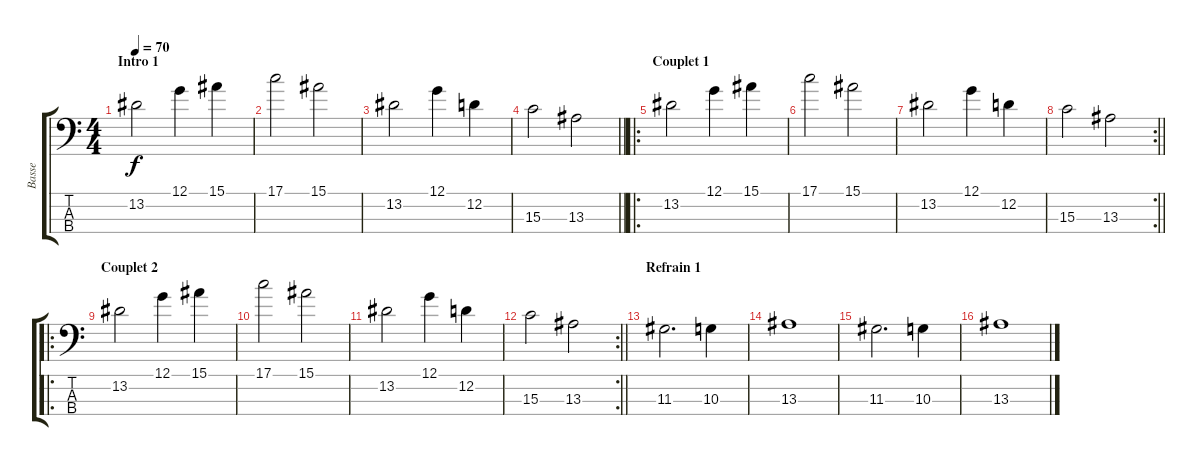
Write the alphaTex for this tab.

\track ("Basse" "Basse") {instrument electricbassfinger}
\staff {score tabs}
\tuning (G2 D2 A1 E1) {hide}
\ts (4 4)
\section ("" "Intro 1")
\tempo 70
\clef f4
\ks c
13.2.2{dy f instrument electricbassfinger} 12.1.4 15.1.4 |
17.1.2 15.1.2 |
13.2.2 12.1.4 12.2.4 |
\barLineRight lightlight
15.3.2 13.3.2 |
\ro
\section ("" "Couplet 1")
13.2.2 12.1.4 15.1.4 |
17.1.2 15.1.2 |
13.2.2 12.1.4 12.2.4 |
\rc 2
\barLineRight lightlight
15.3.2 13.3.2 |
\ro
\section ("" "Couplet 2")
13.2.2 12.1.4 15.1.4 |
17.1.2 15.1.2 |
13.2.2 12.1.4 12.2.4 |
\rc 2
\barLineRight lightlight
15.3.2 13.3.2 |
\section ("" "Refrain 1")
11.3.2{d} 10.3.4 |
13.3.1 |
11.3.2{d} 10.3.4 |
13.3.1
